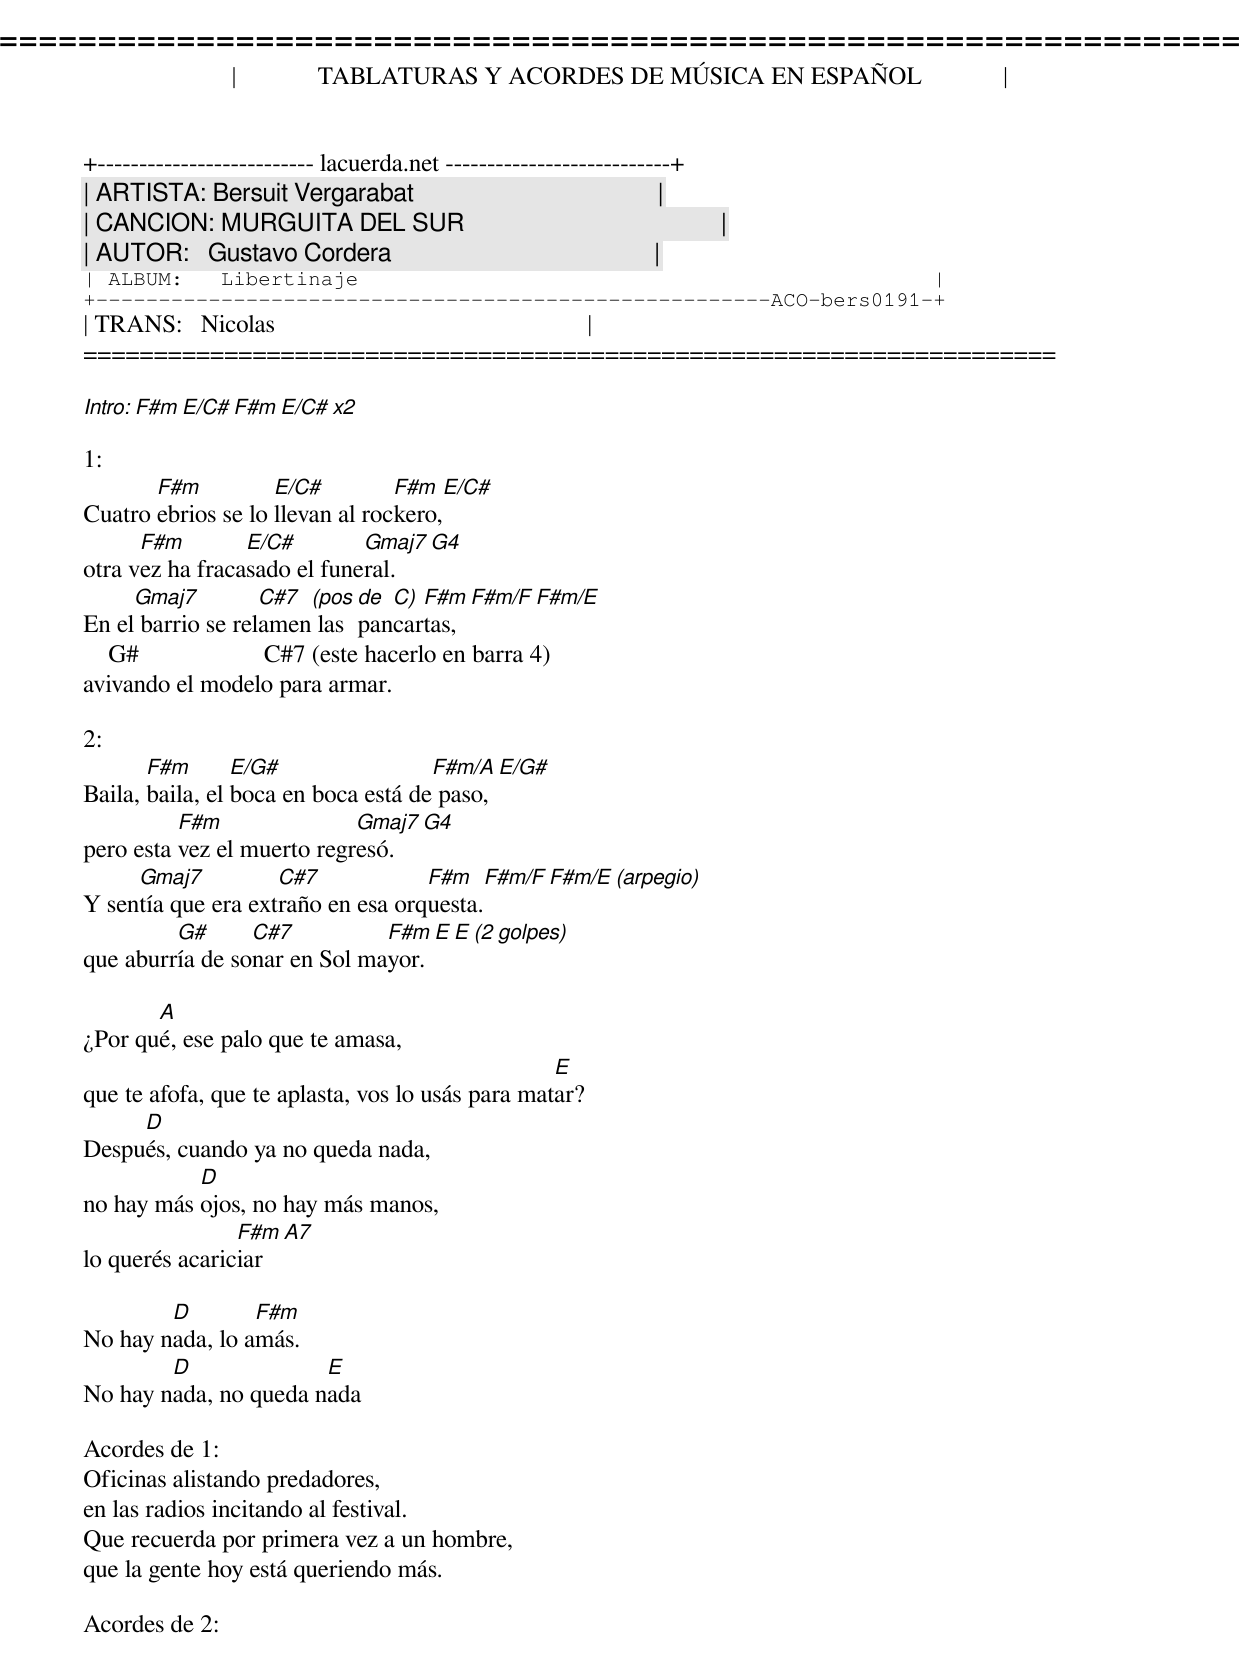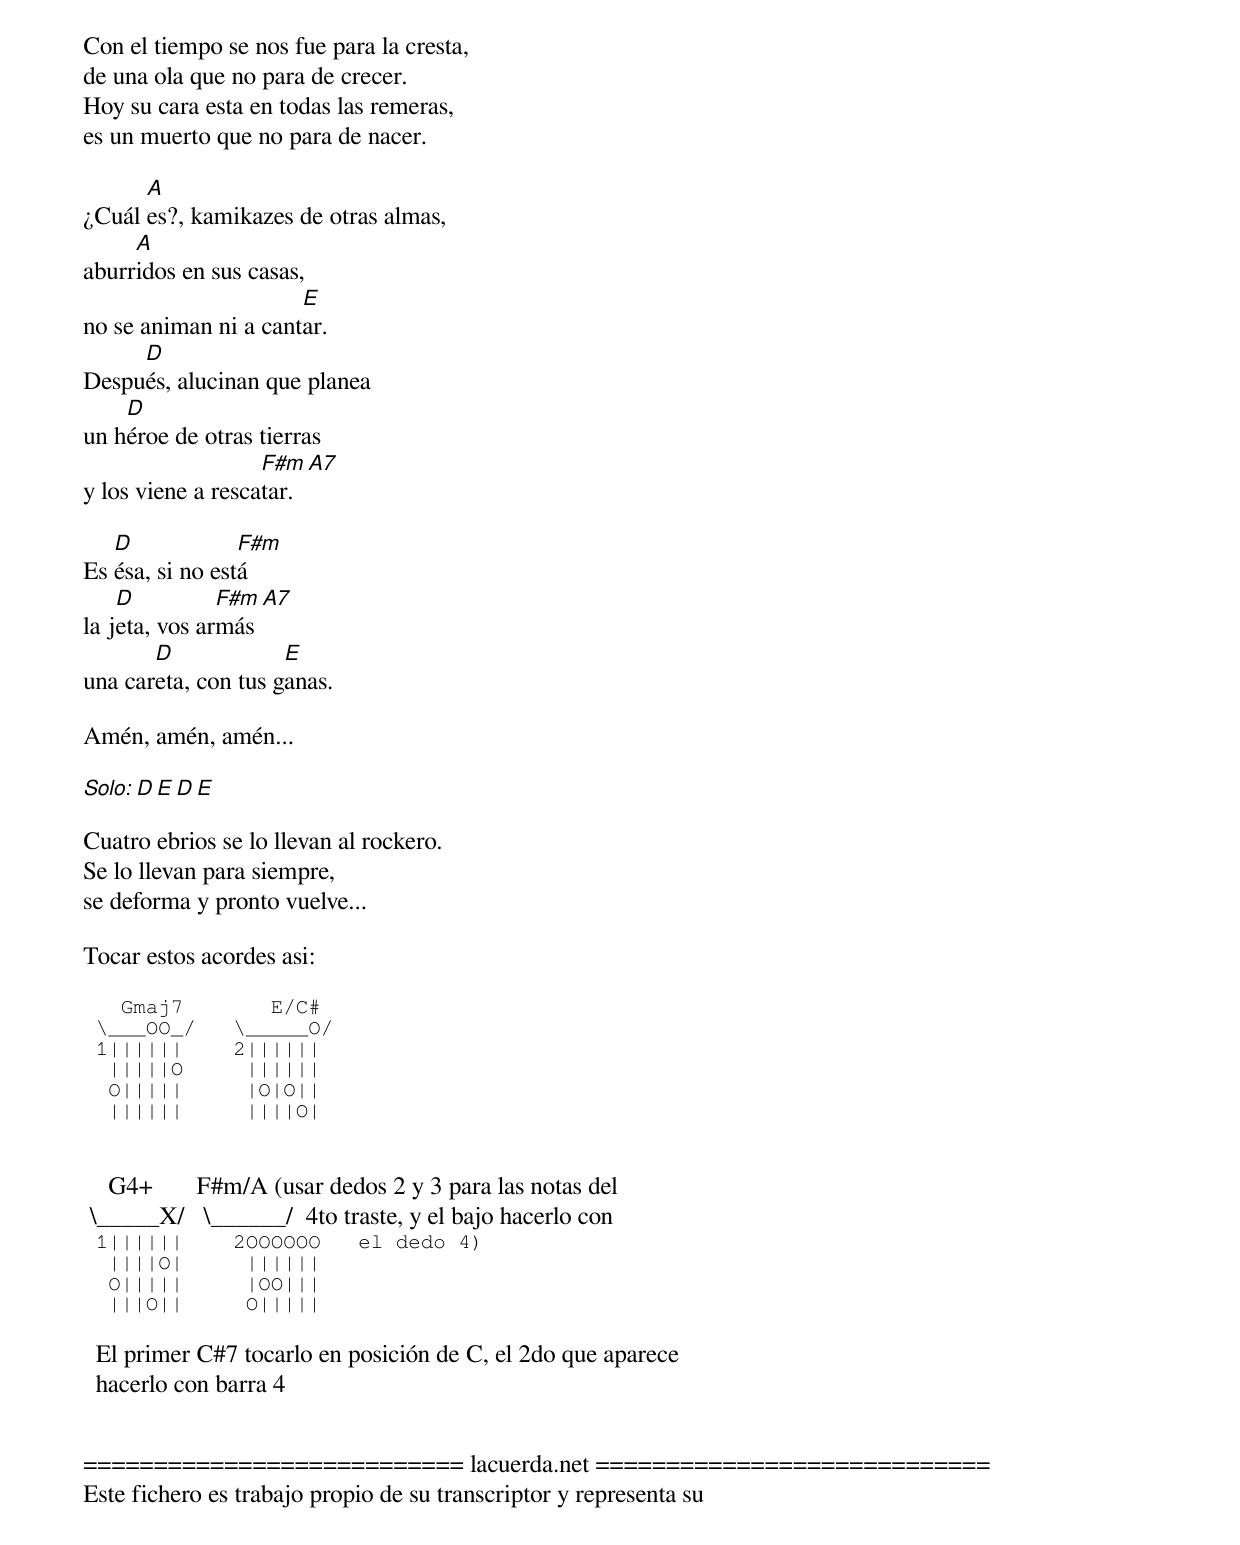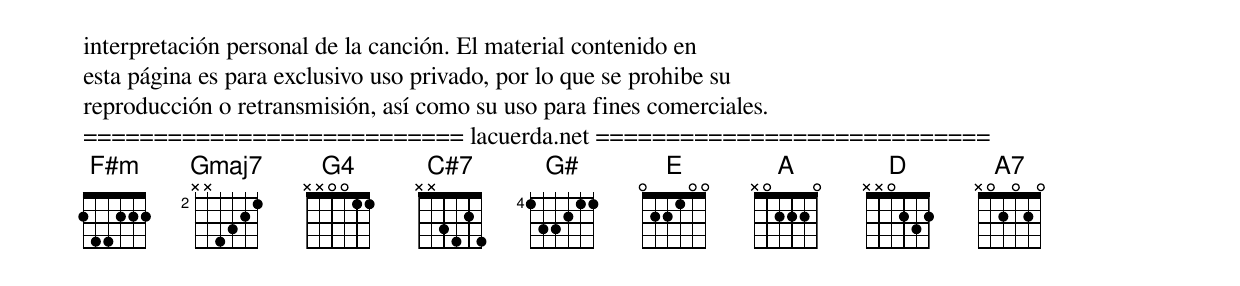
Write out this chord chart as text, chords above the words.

=====================================================================
|             TABLATURAS Y ACORDES DE MÚSICA EN ESPAÑOL             |
+-------------------------- lacuerda.net ---------------------------+
| ARTISTA: Bersuit Vergarabat                                       |
| CANCION: MURGUITA DEL SUR                                         |
| AUTOR:   Gustavo Cordera                                          |
| ALBUM:   Libertinaje                                              |
+------------------------------------------------------ACO-bers0191-+
| TRANS:   Nicolas                                                  |
=====================================================================

Intro: F#m E/C# F#m E/C# x2

1:
       F#m          E/C#         F#m     E/C#
Cuatro ebrios se lo llevan al rockero,
      F#m        E/C#        Gmaj7    G4
otra vez ha fracasado el funeral.
     Gmaj7         C#7 (pos de C) F#m   F#m/F F#m/E
En el barrio se relamen las pancartas,
    G#                    C#7 (este hacerlo en barra 4)
avivando el modelo para armar.

2:
       F#m       E/G#                F#m/A   E/G#
Baila, baila, el boca en boca está de paso,
          F#m               Gmaj7   G4
pero esta vez el muerto regresó.
     Gmaj7          C#7            F#m   F#m/F F#m/E (arpegio)
Y sentía que era extraño en esa orquesta.
         G#      C#7          F#m  E E  (2 golpes)
que aburría de sonar en Sol mayor.

       A
¿Por qué, ese palo que te amasa,
                                                  E
que te afofa, que te aplasta, vos lo usás para matar?
     D
Después, cuando ya no queda nada,
           D
no hay más ojos, no hay más manos,
                F#m   A7
lo querés acariciar

        D        F#m
No hay nada, lo amás.
        D              E
No hay nada, no queda nada

Acordes de 1:
Oficinas alistando predadores,
en las radios incitando al festival.
Que recuerda por primera vez a un hombre,
que la gente hoy está queriendo más.

Acordes de 2:
Con el tiempo se nos fue para la cresta,
de una ola que no para de crecer.
Hoy su cara esta en todas las remeras,
es un muerto que no para de nacer.

      A
¿Cuál es?, kamikazes de otras almas,
     A
aburridos en sus casas,
                      E
no se animan ni a cantar.
     D
Después, alucinan que planea
    D
un héroe de otras tierras
                   F#m   A7
y los viene a rescatar.

   D             F#m
Es ésa, si no está
    D          F#m   A7
la jeta, vos armás
       D             E
una careta, con tus ganas.

Amén, amén, amén...

Solo: D  E  D  E

Cuatro ebrios se lo llevan al rockero.
Se lo llevan para siempre,
se deforma y pronto vuelve...

Tocar estos acordes asi:

   Gmaj7       E/C#
 \___OO_/   \_____O/
 1||||||    2||||||
  |||||O     ||||||
  O|||||     |O|O||
  ||||||     ||||O|


    G4+       F#m/A (usar dedos 2 y 3 para las notas del
 \_____X/   \______/  4to traste, y el bajo hacerlo con
 1||||||    2OOOOOO   el dedo 4)
  ||||O|     ||||||
  O|||||     |OO|||
  |||O||     O|||||

  El primer C#7 tocarlo en posición de C, el 2do que aparece
  hacerlo con barra 4


=========================== lacuerda.net ============================
Este fichero es trabajo propio de su transcriptor y representa su
interpretación personal de la canción. El material contenido en
esta página es para exclusivo uso privado, por lo que se prohibe su
reproducción o retransmisión, así como su uso para fines comerciales.
=========================== lacuerda.net ============================
